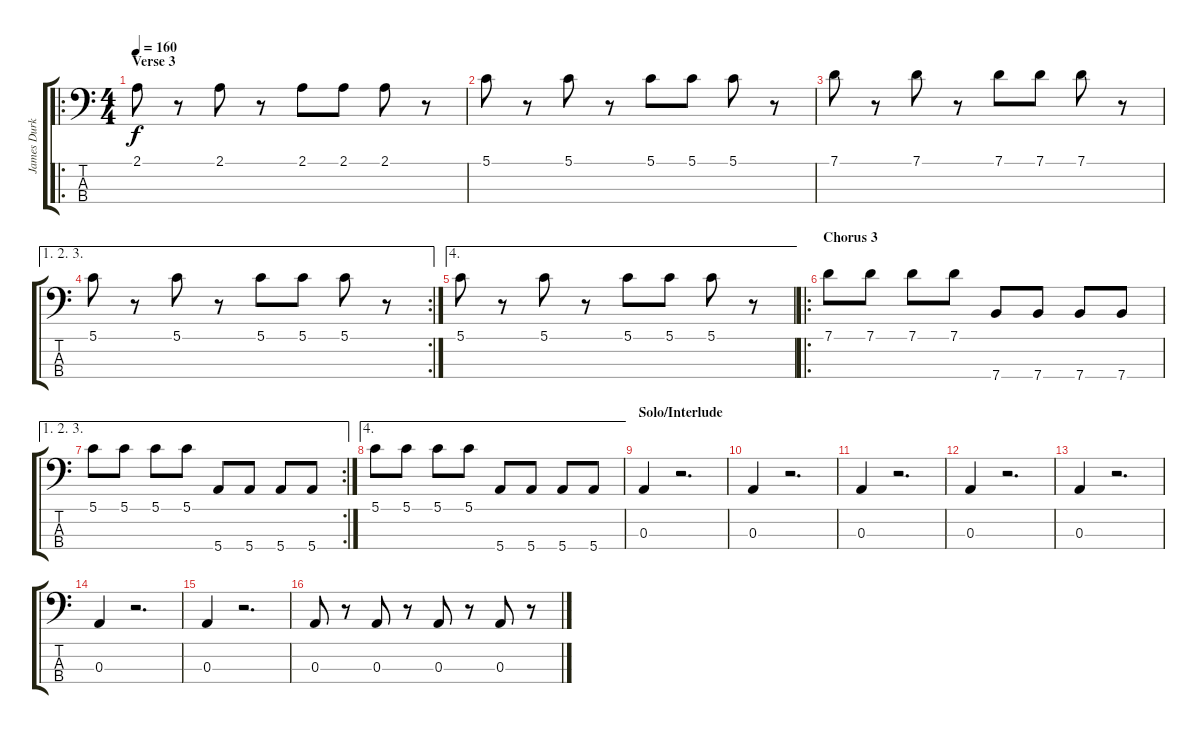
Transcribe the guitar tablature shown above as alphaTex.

\track ("James Durkin (Bass)" "James Durk") {instrument electricbassfinger}
\staff {score tabs}
\tuning (G2 D2 A1 E1) {hide}
\ro
\ts (4 4)
\section ("" "Verse 3")
\tempo 160
\clef f4
\ks c
2.1.8{dy f} r.8 2.1.8 r.8 2.1.8 2.1.8 2.1.8 r.8 |
5.1.8 r.8 5.1.8 r.8 5.1.8 5.1.8 5.1.8 r.8 |
7.1.8 r.8 7.1.8 r.8 7.1.8 7.1.8 7.1.8 r.8 |
\ae (1 2 3)
\rc 2
5.1.8 r.8 5.1.8 r.8 5.1.8 5.1.8 5.1.8 r.8 |
\ae 4
5.1.8 r.8 5.1.8 r.8 5.1.8 5.1.8 5.1.8 r.8 |
\ro
\section ("" "Chorus 3")
7.1.8 7.1.8 7.1.8 7.1.8 7.4.8 7.4.8 7.4.8 7.4.8 |
\ae (1 2 3)
\rc 2
5.1.8 5.1.8 5.1.8 5.1.8 5.4.8 5.4.8 5.4.8 5.4.8 |
\ae 4
5.1.8 5.1.8 5.1.8 5.1.8 5.4.8 5.4.8 5.4.8 5.4.8 |
\section ("" "Solo/Interlude")
0.3.4 r.2{d} |
0.3.4 r.2{d} |
0.3.4 r.2{d} |
0.3.4 r.2{d} |
0.3.4 r.2{d} |
0.3.4 r.2{d} |
0.3.4 r.2{d} |
0.3.8 r.8 0.3.8 r.8 0.3.8 r.8 0.3.8 r.8
